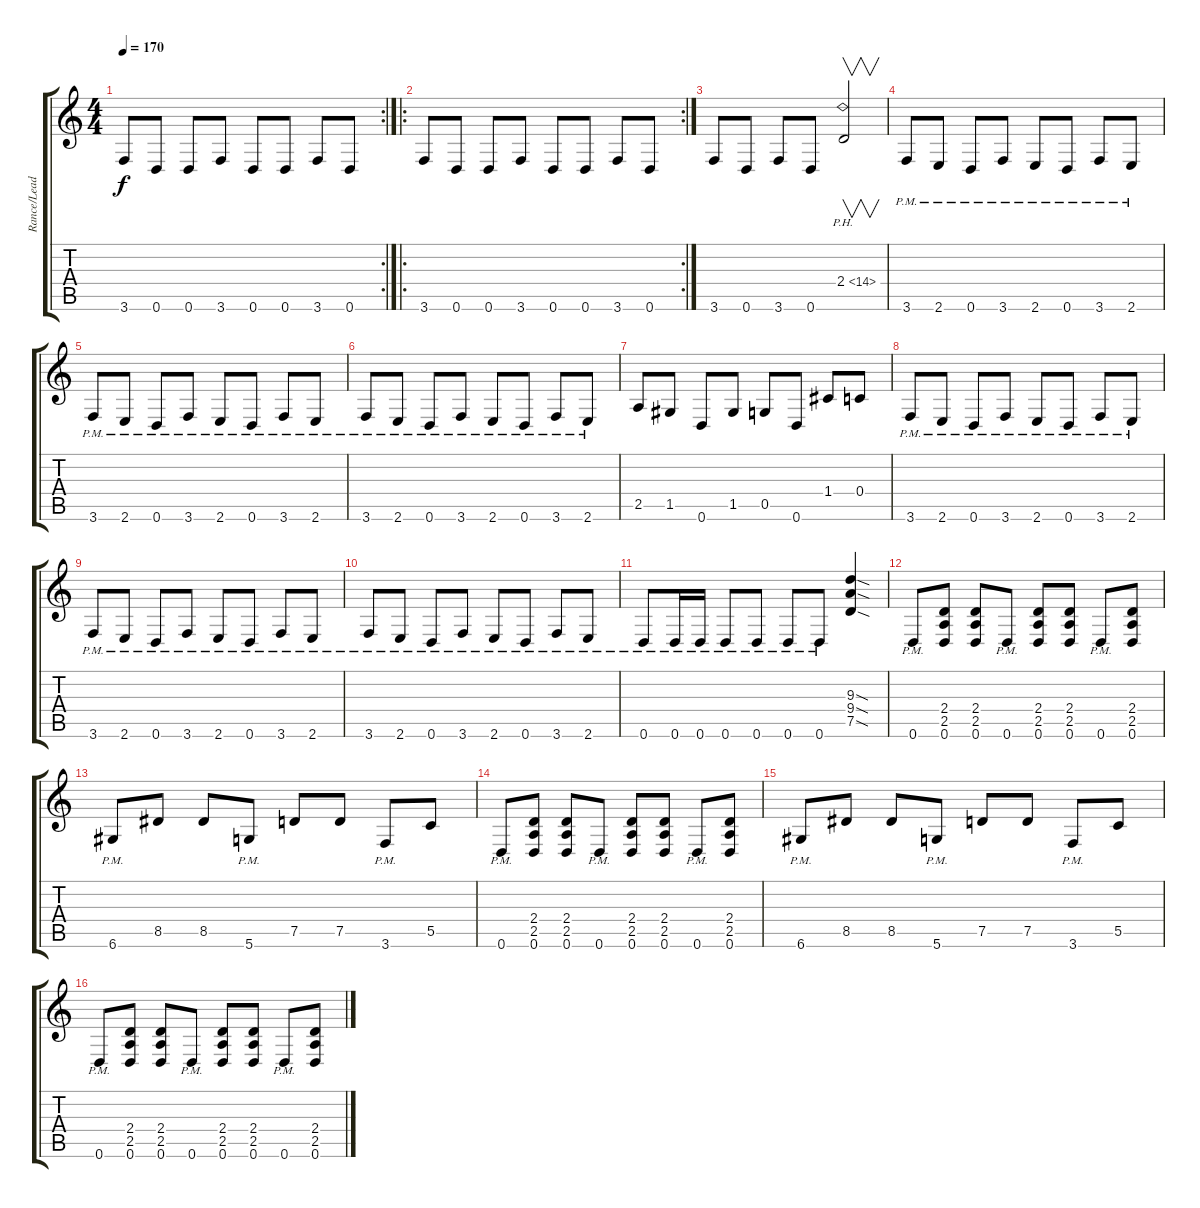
\track ("Rance/Lead R" "Rance/Lead") {instrument distortionguitar}
\staff {score tabs}
\tuning (D4 A3 F3 C3 G2 D2) {hide}
\rc 2
\ts (4 4)
\tempo 170
\clef g2
\ks c
3.6.8{dy f} 0.6.8 0.6.8 3.6.8 0.6.8 0.6.8 3.6.8 0.6.8 |
\ro
\rc 2
3.6.8 0.6.8 0.6.8 3.6.8 0.6.8 0.6.8 3.6.8 0.6.8 |
3.6.8 0.6.8 3.6.8 0.6.8 2.4{ph 12}.2{v} |
3.6{pm}.8 2.6{pm}.8 0.6{pm}.8 3.6{pm}.8 2.6{pm}.8 0.6{pm}.8 3.6{pm}.8 2.6{pm}.8 |
3.6{pm}.8 2.6{pm}.8 0.6{pm}.8 3.6{pm}.8 2.6{pm}.8 0.6{pm}.8 3.6{pm}.8 2.6{pm}.8 |
3.6{pm}.8 2.6{pm}.8 0.6{pm}.8 3.6{pm}.8 2.6{pm}.8 0.6{pm}.8 3.6{pm}.8 2.6{pm}.8 |
2.5.8 1.5.8 0.6.8 1.5.8 0.5.8 0.6.8 1.4.8 0.4.8 |
3.6{pm}.8 2.6{pm}.8 0.6{pm}.8 3.6{pm}.8 2.6{pm}.8 0.6{pm}.8 3.6{pm}.8 2.6{pm}.8 |
3.6{pm}.8 2.6{pm}.8 0.6{pm}.8 3.6{pm}.8 2.6{pm}.8 0.6{pm}.8 3.6{pm}.8 2.6{pm}.8 |
3.6{pm}.8 2.6{pm}.8 0.6{pm}.8 3.6{pm}.8 2.6{pm}.8 0.6{pm}.8 3.6{pm}.8 2.6{pm}.8 |
0.6{pm}.8 0.6{pm}.16 0.6{pm}.16 0.6{pm}.8 0.6{pm}.8 0.6{pm}.8 0.6{pm}.8 (9.3{sod} 9.4{sod} 7.5{sod}).4 |
0.6{pm}.8 (2.4 2.5 0.6).8 (2.4 2.5 0.6).8 0.6{pm}.8 (2.4 2.5 0.6).8 (2.4 2.5 0.6).8 0.6{pm}.8 (2.4 2.5 0.6).8 |
6.6{pm}.8 8.5.8 8.5.8 5.6{pm}.8 7.5.8 7.5.8 3.6{pm}.8 5.5.8 |
0.6{pm}.8 (2.4 2.5 0.6).8 (2.4 2.5 0.6).8 0.6{pm}.8 (2.4 2.5 0.6).8 (2.4 2.5 0.6).8 0.6{pm}.8 (2.4 2.5 0.6).8 |
6.6{pm}.8 8.5.8 8.5.8 5.6{pm}.8 7.5.8 7.5.8 3.6{pm}.8 5.5.8 |
0.6{pm}.8 (2.4 2.5 0.6).8 (2.4 2.5 0.6).8 0.6{pm}.8 (2.4 2.5 0.6).8 (2.4 2.5 0.6).8 0.6{pm}.8 (2.4 2.5 0.6).8
